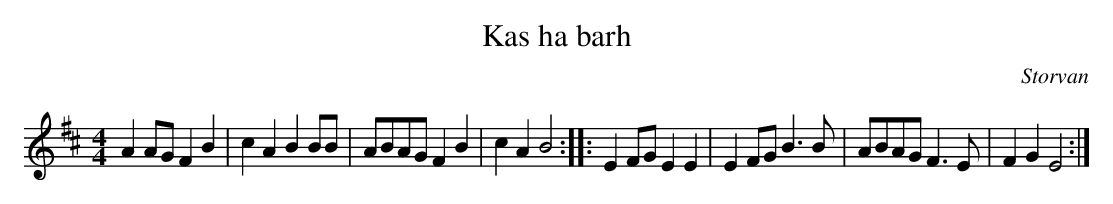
X:1
T:Kas ha barh
C:Storvan
M:4/4
L:1/8
K:D
A2AG F2B2|c2A2 B2BB|ABAG F2B2|c2A2 B4:|\
|:E2FG E2E2|E2FG B3B|ABAG F3E|F2G2 E4:|
